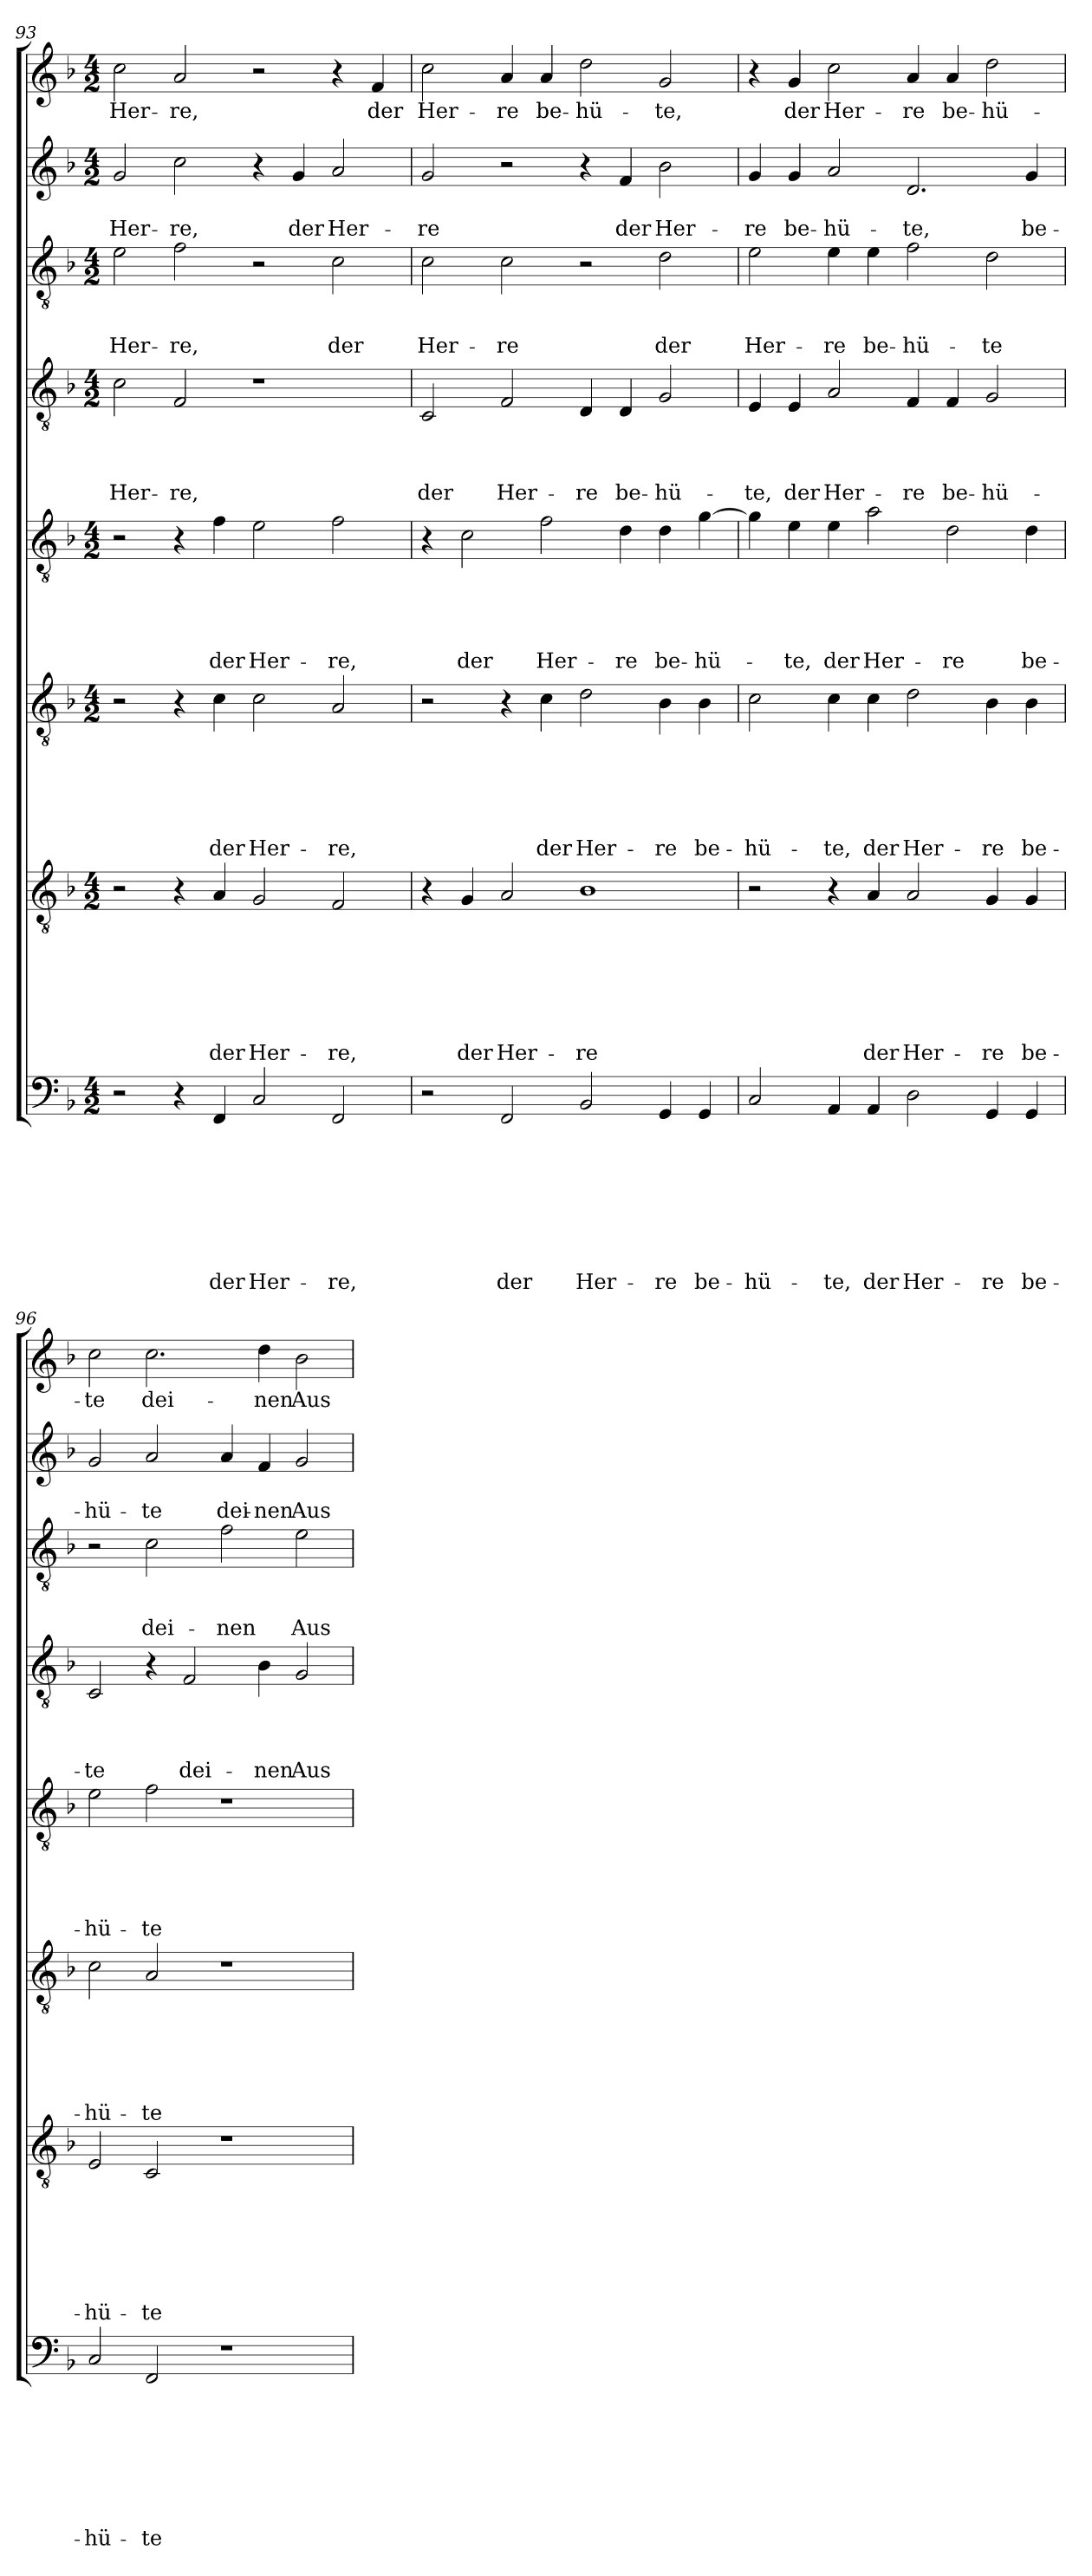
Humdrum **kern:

**kern	**text	**text	**text	**text	**text	**text	**text	**text	**kern	**text	**text	**text	**text	**text	**text	**text	**kern	**text	**text	**text	**text	**text	**text	**kern	**text	**text	**text	**text	**text	**kern	**text	**text	**text	**text	**kern	**text	**text	**text	**kern	**text	**text	**kern	**text
*part8	*part8	*part8	*part8	*part8	*part8	*part8	*part8	*part8	*part7	*part7	*part7	*part7	*part7	*part7	*part7	*part7	*part6	*part6	*part6	*part6	*part6	*part6	*part6	*part5	*part5	*part5	*part5	*part5	*part5	*part4	*part4	*part4	*part4	*part4	*part3	*part3	*part3	*part3	*part2	*part2	*part2	*part1	*part1
*staff8	*staff8	*staff8	*staff8	*staff8	*staff8	*staff8	*staff8	*staff8	*staff7	*staff7	*staff7	*staff7	*staff7	*staff7	*staff7	*staff7	*staff6	*staff6	*staff6	*staff6	*staff6	*staff6	*staff6	*staff5	*staff5	*staff5	*staff5	*staff5	*staff5	*staff4	*staff4	*staff4	*staff4	*staff4	*staff3	*staff3	*staff3	*staff3	*staff2	*staff2	*staff2	*staff1	*staff1
*clefF4	*	*	*	*	*	*	*	*	*clefGv2	*	*	*	*	*	*	*	*clefGv2	*	*	*	*	*	*	*clefGv2	*	*	*	*	*	*clefGv2	*	*	*	*	*clefGv2	*	*	*	*clefG2	*	*	*clefG2	*
*k[b-]	*	*	*	*	*	*	*	*	*k[b-]	*	*	*	*	*	*	*	*k[b-]	*	*	*	*	*	*	*k[b-]	*	*	*	*	*	*k[b-]	*	*	*	*	*k[b-]	*	*	*	*k[b-]	*	*	*k[b-]	*
*d:	*	*	*	*	*	*	*	*	*d:	*	*	*	*	*	*	*	*d:	*	*	*	*	*	*	*d:	*	*	*	*	*	*d:	*	*	*	*	*d:	*	*	*	*d:	*	*	*d:	*
*M4/2	*	*	*	*	*	*	*	*	*M4/2	*	*	*	*	*	*	*	*M4/2	*	*	*	*	*	*	*M4/2	*	*	*	*	*	*M4/2	*	*	*	*	*M4/2	*	*	*	*M4/2	*	*	*M4/2	*
=93	=93	=93	=93	=93	=93	=93	=93	=93	=93	=93	=93	=93	=93	=93	=93	=93	=93	=93	=93	=93	=93	=93	=93	=93	=93	=93	=93	=93	=93	=93	=93	=93	=93	=93	=93	=93	=93	=93	=93	=93	=93	=93	=93
2r	.	.	.	.	.	.	.	.	2r	.	.	.	.	.	.	.	2r	.	.	.	.	.	.	2r	.	.	.	.	.	2c\	.	.	.	Her-	2e\	.	.	Her-	2g/	.	Her-	2cc\	Her-
4r	.	.	.	.	.	.	.	.	4r	.	.	.	.	.	.	.	4r	.	.	.	.	.	.	4r	.	.	.	.	.	2F/	.	.	.	-re,	2f\	.	.	-re,	2cc\	.	-re,	2a/	-re,
4FF/	.	.	.	.	.	.	.	der	4A/	.	.	.	.	.	.	der	4c\	.	.	.	.	.	der	4f\	.	.	.	.	der	.	.	.	.	.	.	.	.	.	.	.	.	.	.
2C/	.	.	.	.	.	.	.	Her-	2G/	.	.	.	.	.	.	Her-	2c\	.	.	.	.	.	Her-	2e\	.	.	.	.	Her-	1r	.	.	.	.	2r	.	.	.	4r	.	.	2r	.
.	.	.	.	.	.	.	.	.	.	.	.	.	.	.	.	.	.	.	.	.	.	.	.	.	.	.	.	.	.	.	.	.	.	.	.	.	.	.	4g/	.	der	.	.
2FF/	.	.	.	.	.	.	.	-re,	2F/	.	.	.	.	.	.	-re,	2A/	.	.	.	.	.	-re,	2f\	.	.	.	.	-re,	.	.	.	.	.	2c\	.	.	der	2a/	.	Her-	4r	.
.	.	.	.	.	.	.	.	.	.	.	.	.	.	.	.	.	.	.	.	.	.	.	.	.	.	.	.	.	.	.	.	.	.	.	.	.	.	.	.	.	.	4f/	der
=94	=94	=94	=94	=94	=94	=94	=94	=94	=94	=94	=94	=94	=94	=94	=94	=94	=94	=94	=94	=94	=94	=94	=94	=94	=94	=94	=94	=94	=94	=94	=94	=94	=94	=94	=94	=94	=94	=94	=94	=94	=94	=94	=94
2r	.	.	.	.	.	.	.	.	4r	.	.	.	.	.	.	.	2r	.	.	.	.	.	.	4r	.	.	.	.	.	2C/	.	.	.	der	2c\	.	.	Her-	2g/	.	-re	2cc\	Her-
.	.	.	.	.	.	.	.	.	4G/	.	.	.	.	.	.	der	.	.	.	.	.	.	.	2c\	.	.	.	.	der	.	.	.	.	.	.	.	.	.	.	.	.	.	.
2FF/	.	.	.	.	.	.	.	der	2A/	.	.	.	.	.	.	Her-	4r	.	.	.	.	.	.	.	.	.	.	.	.	2F/	.	.	.	Her-	2c\	.	.	-re	2r	.	.	4a/	-re
.	.	.	.	.	.	.	.	.	.	.	.	.	.	.	.	.	4c\	.	.	.	.	.	der	2f\	.	.	.	.	Her-	.	.	.	.	.	.	.	.	.	.	.	.	4a/	be-
2BB-/	.	.	.	.	.	.	.	Her-	1B-	.	.	.	.	.	.	-re	2d\	.	.	.	.	.	Her-	.	.	.	.	.	.	4D/	.	.	.	-re	2r	.	.	.	4r	.	.	2dd\	-hü-
.	.	.	.	.	.	.	.	.	.	.	.	.	.	.	.	.	.	.	.	.	.	.	.	4d\	.	.	.	.	-re	4D/	.	.	.	be-	.	.	.	.	4f/	.	der	.	.
4GG/	.	.	.	.	.	.	.	-re	.	.	.	.	.	.	.	.	4B-\	.	.	.	.	.	-re	4d\	.	.	.	.	be-	2G/	.	.	.	-hü-	2d\	.	.	der	2b-\	.	Her-	2g/	-te,
4GG/	.	.	.	.	.	.	.	be-	.	.	.	.	.	.	.	.	4B-\	.	.	.	.	.	be-	[4g\	.	.	.	.	-hü-	.	.	.	.	.	.	.	.	.	.	.	.	.	.
!!LO:PB:g=z
=95	=95	=95	=95	=95	=95	=95	=95	=95	=95	=95	=95	=95	=95	=95	=95	=95	=95	=95	=95	=95	=95	=95	=95	=95	=95	=95	=95	=95	=95	=95	=95	=95	=95	=95	=95	=95	=95	=95	=95	=95	=95	=95	=95
2C/	.	.	.	.	.	.	.	-hü-	2r	.	.	.	.	.	.	.	2c\	.	.	.	.	.	-hü-	4g\]	.	.	.	.	.	4E/	.	.	.	-te,	2e\	.	.	Her-	4g/	.	-re	4r	.
.	.	.	.	.	.	.	.	.	.	.	.	.	.	.	.	.	.	.	.	.	.	.	.	4e\	.	.	.	.	-te,	4E/	.	.	.	der	.	.	.	.	4g/	.	be-	4g/	der
4AA/	.	.	.	.	.	.	.	-te,	4r	.	.	.	.	.	.	.	4c\	.	.	.	.	.	-te,	4e\	.	.	.	.	der	2A/	.	.	.	Her-	4e\	.	.	-re	2a/	.	-hü-	2cc\	Her-
4AA/	.	.	.	.	.	.	.	der	4A/	.	.	.	.	.	.	der	4c\	.	.	.	.	.	der	2a\	.	.	.	.	Her-	.	.	.	.	.	4e\	.	.	be-	.	.	.	.	.
2D\	.	.	.	.	.	.	.	Her-	2A/	.	.	.	.	.	.	Her-	2d\	.	.	.	.	.	Her-	.	.	.	.	.	.	4F/	.	.	.	-re	2f\	.	.	-hü-	2.d/	.	-te,	4a/	-re
.	.	.	.	.	.	.	.	.	.	.	.	.	.	.	.	.	.	.	.	.	.	.	.	2d\	.	.	.	.	-re	4F/	.	.	.	be-	.	.	.	.	.	.	.	4a/	be-
4GG/	.	.	.	.	.	.	.	-re	4G/	.	.	.	.	.	.	-re	4B-\	.	.	.	.	.	-re	.	.	.	.	.	.	2G/	.	.	.	-hü-	2d\	.	.	-te	.	.	.	2dd\	-hü-
4GG/	.	.	.	.	.	.	.	be-	4G/	.	.	.	.	.	.	be-	4B-\	.	.	.	.	.	be-	4d\	.	.	.	.	be-	.	.	.	.	.	.	.	.	.	4g/	.	be-	.	.
=96	=96	=96	=96	=96	=96	=96	=96	=96	=96	=96	=96	=96	=96	=96	=96	=96	=96	=96	=96	=96	=96	=96	=96	=96	=96	=96	=96	=96	=96	=96	=96	=96	=96	=96	=96	=96	=96	=96	=96	=96	=96	=96	=96
2C/	.	.	.	.	.	.	.	-hü-	2E/	.	.	.	.	.	.	-hü-	2c\	.	.	.	.	.	-hü-	2e\	.	.	.	.	-hü-	2C/	.	.	.	-te	2r	.	.	.	2g/	.	-hü-	2cc\	-te
2FF/	.	.	.	.	.	.	.	-te	2C/	.	.	.	.	.	.	-te	2A/	.	.	.	.	.	-te	2f\	.	.	.	.	-te	4r	.	.	.	.	2c\	.	.	dei-	2a/	.	-te	2.cc\	dei-
.	.	.	.	.	.	.	.	.	.	.	.	.	.	.	.	.	.	.	.	.	.	.	.	.	.	.	.	.	.	2F/	.	.	.	dei-	.	.	.	.	.	.	.	.	.
1r	.	.	.	.	.	.	.	.	1r	.	.	.	.	.	.	.	1r	.	.	.	.	.	.	1r	.	.	.	.	.	.	.	.	.	.	2f\	.	.	-nen	4a/	.	dei-	.	.
.	.	.	.	.	.	.	.	.	.	.	.	.	.	.	.	.	.	.	.	.	.	.	.	.	.	.	.	.	.	4B-\	.	.	.	-nen	.	.	.	.	4f/	.	-nen	4dd\	-nen
.	.	.	.	.	.	.	.	.	.	.	.	.	.	.	.	.	.	.	.	.	.	.	.	.	.	.	.	.	.	2G/	.	.	.	Aus-	2e\	.	.	Aus-	2g/	.	Aus-	2b-\	Aus-
=	=	=	=	=	=	=	=	=	=	=	=	=	=	=	=	=	=	=	=	=	=	=	=	=	=	=	=	=	=	=	=	=	=	=	=	=	=	=	=	=	=	=	=
*-	*-	*-	*-	*-	*-	*-	*-	*-	*-	*-	*-	*-	*-	*-	*-	*-	*-	*-	*-	*-	*-	*-	*-	*-	*-	*-	*-	*-	*-	*-	*-	*-	*-	*-	*-	*-	*-	*-	*-	*-	*-	*-	*-
